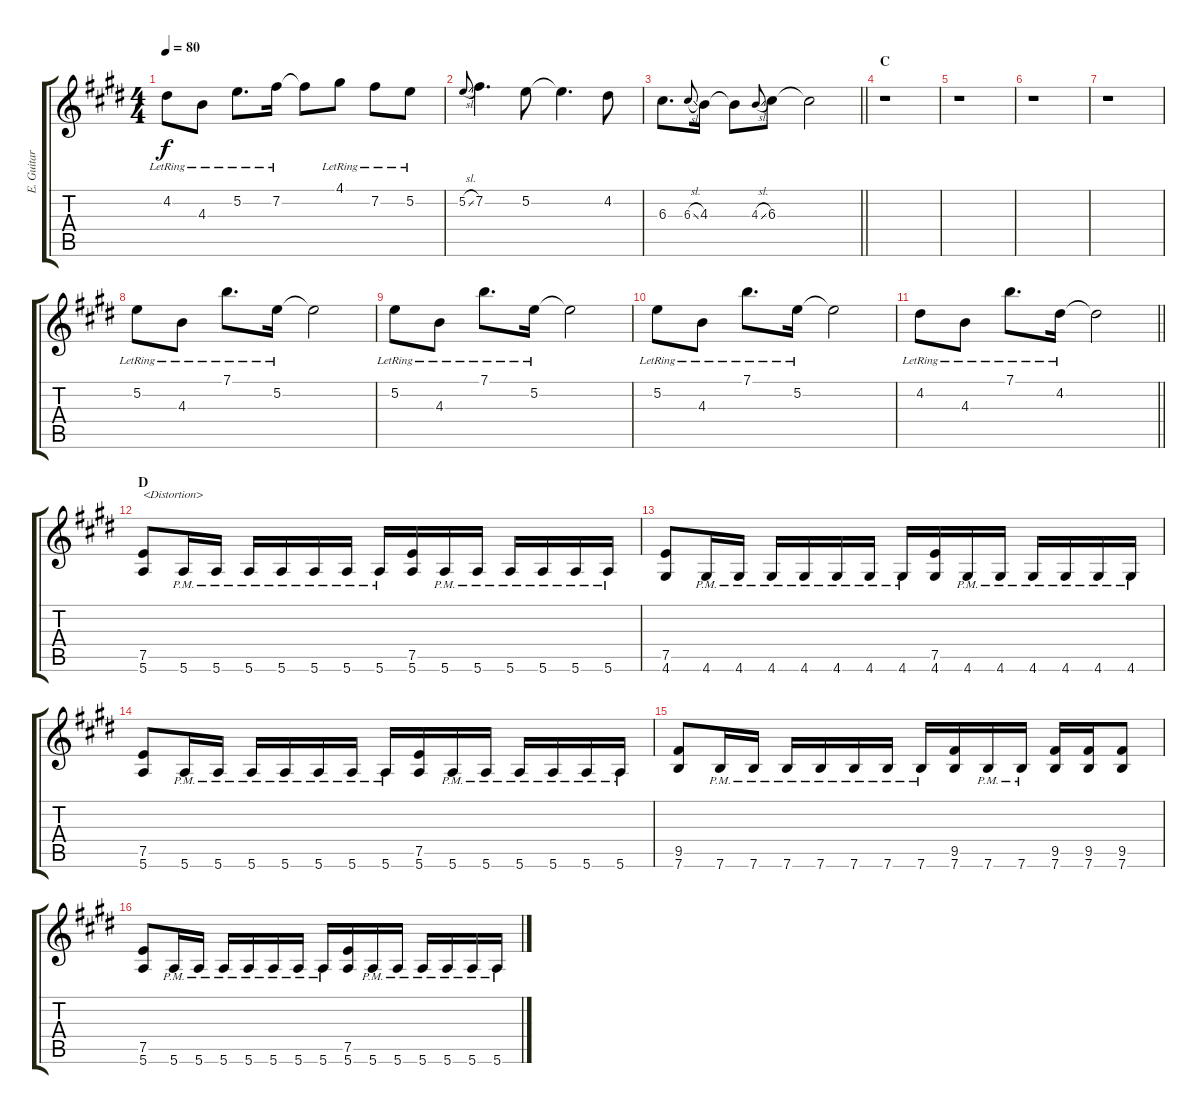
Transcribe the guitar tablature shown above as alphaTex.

\track ("E. Guitar IV" "E. Guitar ") {instrument electricguitarclean}
\staff {score tabs}
\tuning (E4 B3 G3 D3 A2 E2) {hide}
\ts (4 4)
\tempo 80
\clef g2
\ks e
4.2{lr}.8{dy f} 4.3{lr}.8 5.2{lr}.8{d} 7.2{lr}.16 7.2{t}.8 4.1{lr}.8 7.2{lr}.8 5.2{lr}.8 |
5.2{sl}.8{gr onbeat} 7.2.4{d} 5.2.8 5.2{t}.4{d} 4.2.8 |
\barLineRight lightlight
6.3.8{d} 6.3{sl}.8{gr onbeat} 4.3.16 4.3{t}.8 4.3{sl}.8{gr onbeat} 6.3.8 6.3{t}.2 |
\section ("" "C")
r.1 |
r.1 |
r.1 |
r.1 |
5.2{lr}.8 4.3{lr}.8 7.1{lr}.8{d} 5.2{lr}.16 5.2{t}.2 |
5.2{lr}.8 4.3{lr}.8 7.1{lr}.8{d} 5.2{lr}.16 5.2{t}.2 |
5.2{lr}.8 4.3{lr}.8 7.1{lr}.8{d} 5.2{lr}.16 5.2{t}.2 |
\barLineRight lightlight
4.2{lr}.8 4.3{lr}.8 7.1{lr}.8{d} 4.2{lr}.16 4.2{t}.2 |
\section ("" "D")
(7.5 5.6).8{txt "<Distortion>" instrument overdrivenguitar} 5.6{pm}.16 5.6{pm}.16 5.6{pm}.16 5.6{pm}.16 5.6{pm}.16 5.6{pm}.16 5.6{pm}.16 (7.5 5.6).16 5.6{pm}.16 5.6{pm}.16 5.6{pm}.16 5.6{pm}.16 5.6{pm}.16 5.6{pm}.16 |
(7.5 4.6).8 4.6{pm}.16 4.6{pm}.16 4.6{pm}.16 4.6{pm}.16 4.6{pm}.16 4.6{pm}.16 4.6{pm}.16 (7.5 4.6).16 4.6{pm}.16 4.6{pm}.16 4.6{pm}.16 4.6{pm}.16 4.6{pm}.16 4.6{pm}.16 |
(7.5 5.6).8 5.6{pm}.16 5.6{pm}.16 5.6{pm}.16 5.6{pm}.16 5.6{pm}.16 5.6{pm}.16 5.6{pm}.16 (7.5 5.6).16 5.6{pm}.16 5.6{pm}.16 5.6{pm}.16 5.6{pm}.16 5.6{pm}.16 5.6{pm}.16 |
(9.5 7.6).8 7.6{pm}.16 7.6{pm}.16 7.6{pm}.16 7.6{pm}.16 7.6{pm}.16 7.6{pm}.16 7.6{pm}.16 (9.5 7.6).16 7.6{pm}.16 7.6{pm}.16 (9.5 7.6).16 (9.5 7.6).16 (9.5 7.6).8 |
(7.5 5.6).8 5.6{pm}.16 5.6{pm}.16 5.6{pm}.16 5.6{pm}.16 5.6{pm}.16 5.6{pm}.16 5.6{pm}.16 (7.5 5.6).16 5.6{pm}.16 5.6{pm}.16 5.6{pm}.16 5.6{pm}.16 5.6{pm}.16 5.6{pm}.16
